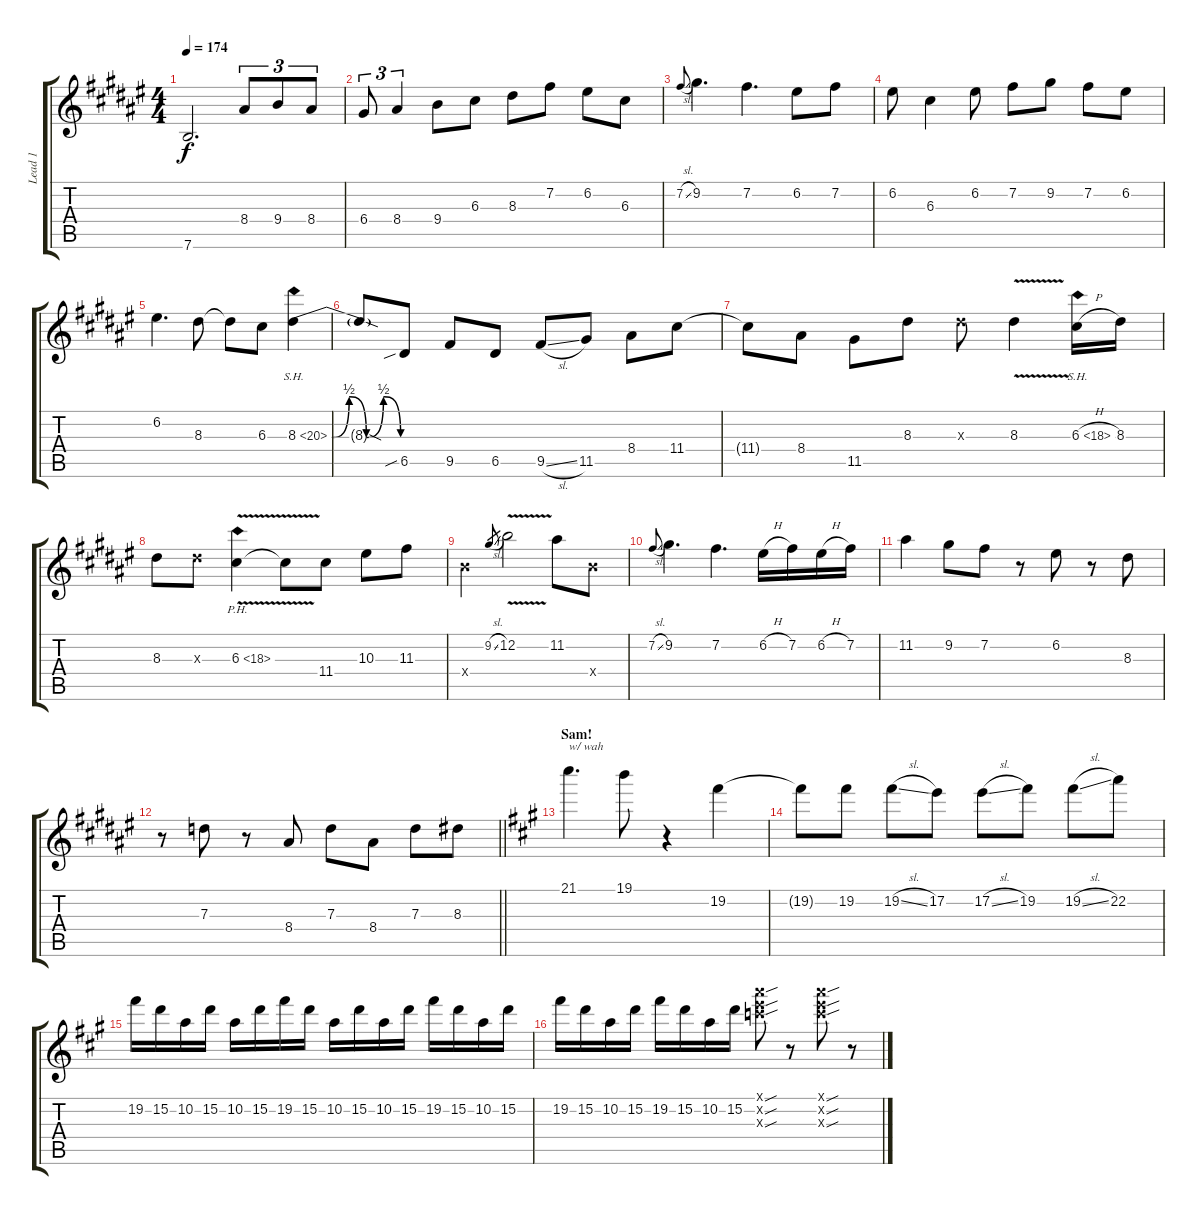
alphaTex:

\track ("Lead 1" "Lead 1") {instrument distortionguitar}
\staff {score tabs}
\tuning (E4 B3 G3 D3 A2 E2) {hide}
\ts (4 4)
\tempo 174
\clef g2
\ks f#
7.6.2{d dy f} 8.4.8{tu (3 2)} 9.4.8{tu (3 2)} 8.4.8{tu (3 2)} |
6.4.8{tu (3 2)} 8.4.4{tu (3 2)} 9.4.8 6.3.8 8.3.8 7.2.8 6.2.8 6.3.8 |
7.2{sl}.8{gr onbeat} 9.2.4{d} 7.2.4{d} 6.2.8 7.2.8 |
6.2.8 6.3.4 6.2.8 7.2.8 9.2.8 7.2.8 6.2.8 |
6.2.4{d} 8.3.8 8.3{t}.8 6.3.8 8.3{be (custom 0 0 15 2 30 0 45 2 60 0) sh 12}.4 |
8.3{sod t}.8 6.5{sib}.8 9.5.8 6.5.8 9.5{sl}.8 11.5.8 8.4.8 11.4.8 |
11.4{t}.8 8.4.8 11.5.8 8.3.8 8.3{x}.8 8.3{v}.4 6.3{sh 12 h}.16 8.3.16 |
8.3.8 8.3{x}.8 6.3{ph 12 v}.4 6.3{t}.8 11.4.8 10.3.8 11.3.8 |
9.4{x}.4 9.2{sl}.8{gr} 12.2{v}.2 11.2.8 9.4{x}.8 |
7.2{sl}.8{gr onbeat} 9.2.4{d} 7.2.4{d} 6.2{h}.16 7.2.16 6.2{h}.16 7.2.16 |
11.2.4 9.2.8 7.2.8 r.8 6.2.8 r.8 8.3.8 |
\barLineRight lightlight
r.8 7.3.8 r.8 8.4.8 7.3.8 8.4.8 7.3.8 8.3.8 |
\section ("" "Sam!")
\ks f#minor
21.1.4{d txt "w/ wah" instrument distortionguitar} 19.1.8 r.4 19.2.4 |
19.2{t}.8 19.2.8 19.2{sl}.8 17.2.8 17.2{sl}.8 19.2.8 19.2{sl}.8 22.2.8 |
19.2.16 15.2.16 10.2.16 15.2.16 10.2.16 15.2.16 19.2.16 15.2.16 10.2.16 15.2.16 10.2.16 15.2.16 19.2.16 15.2.16 10.2.16 15.2.16 |
19.2.16 15.2.16 10.2.16 15.2.16 19.2.16 15.2.16 10.2.16 15.2.16 (17.1{sou x} 17.2{sou x} 17.3{sou x}).8 r.8 (17.1{sou x} 17.2{sou x} 17.3{sou x}).8 r.8
